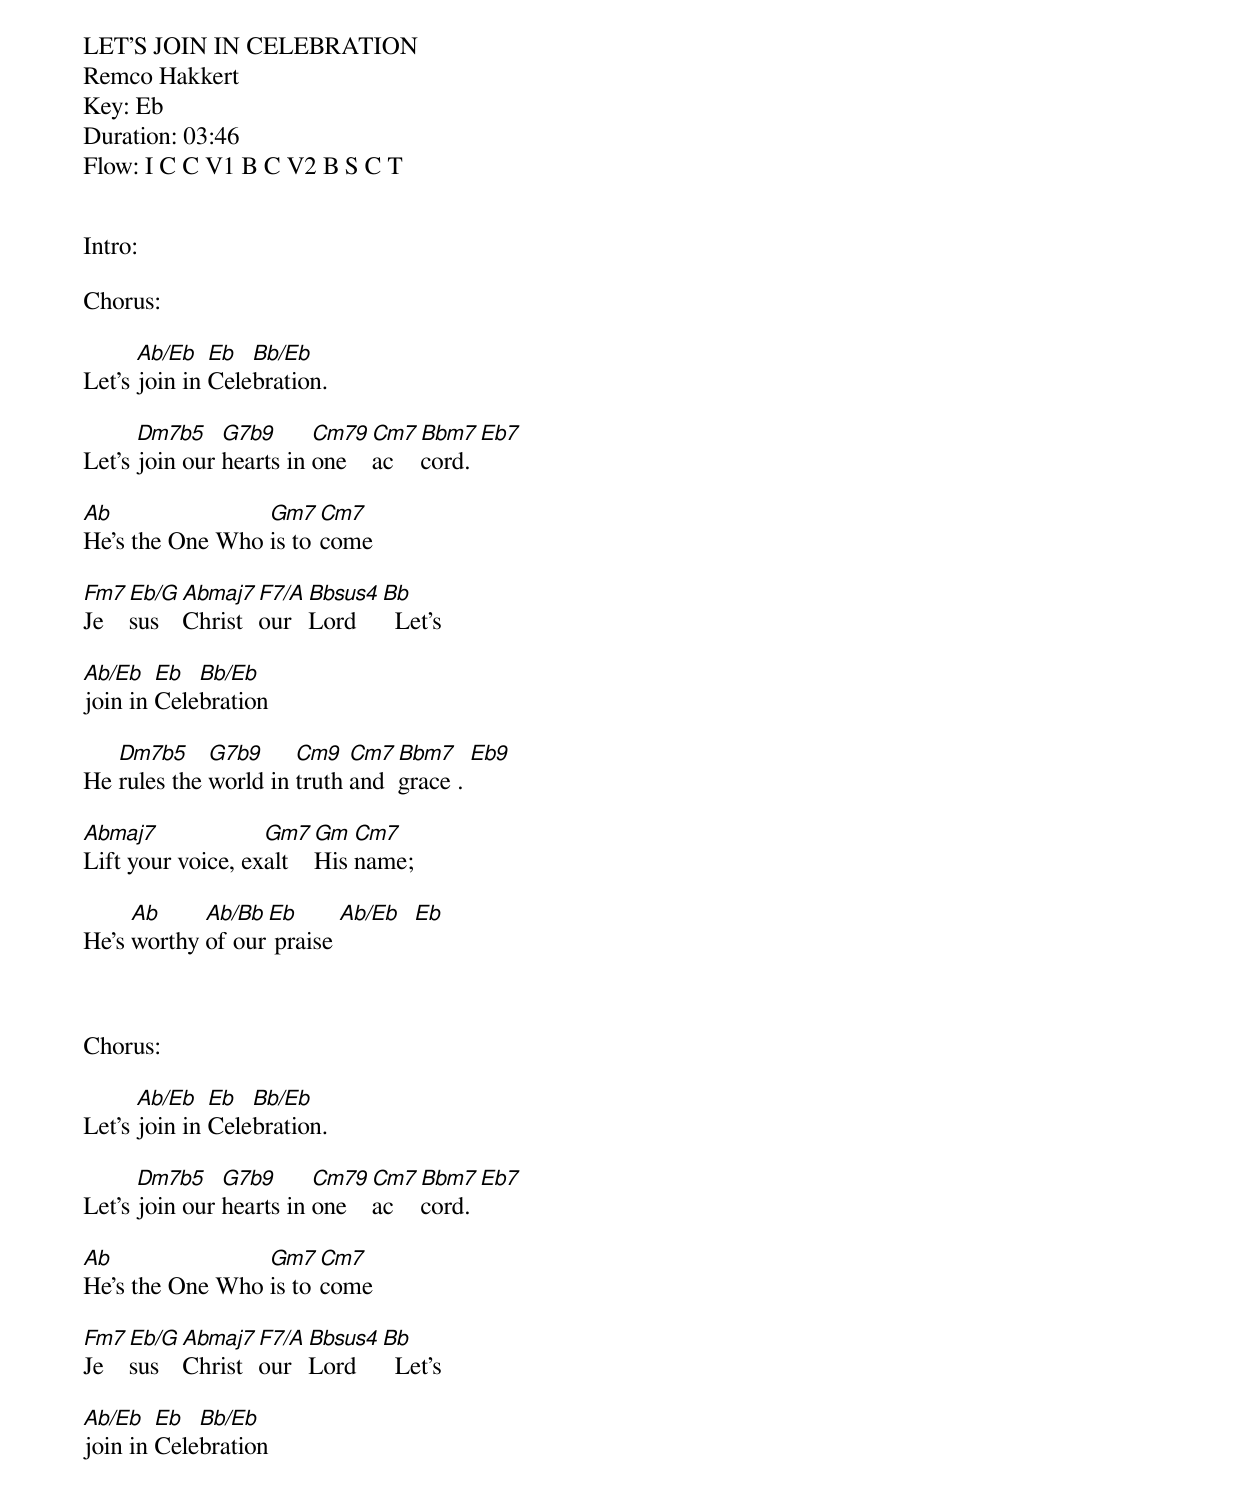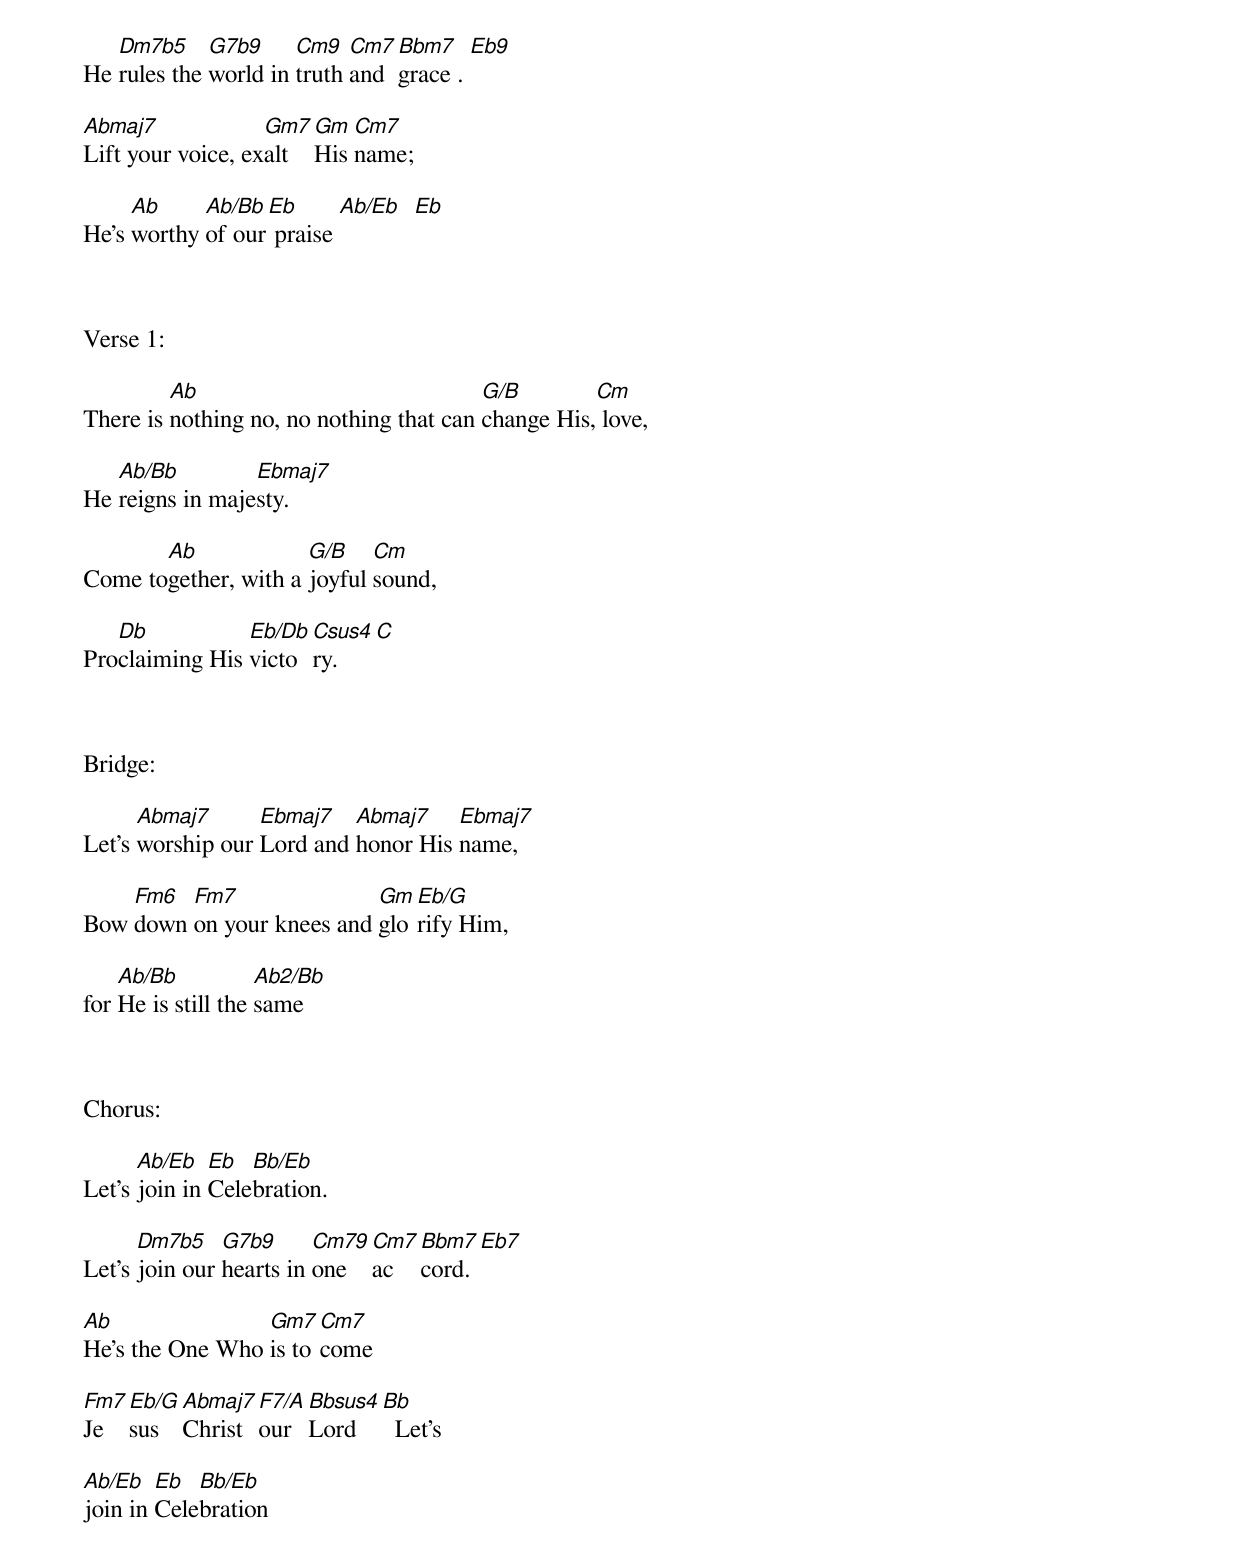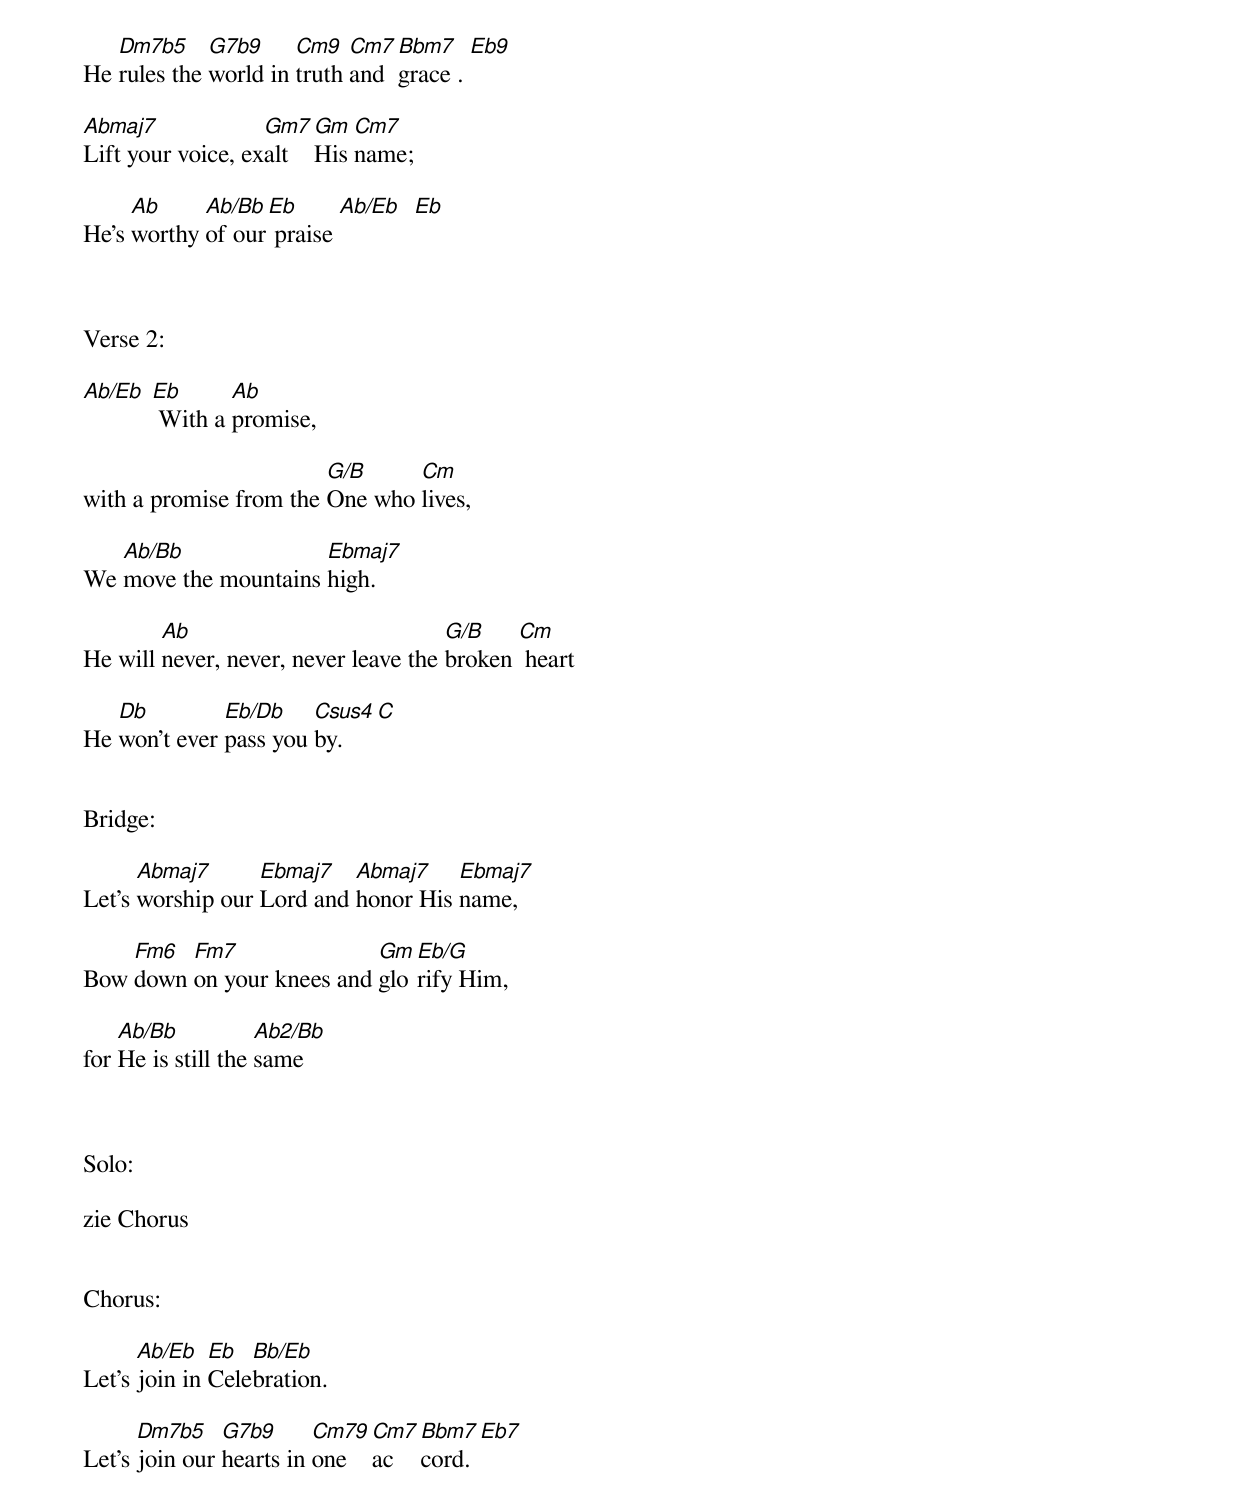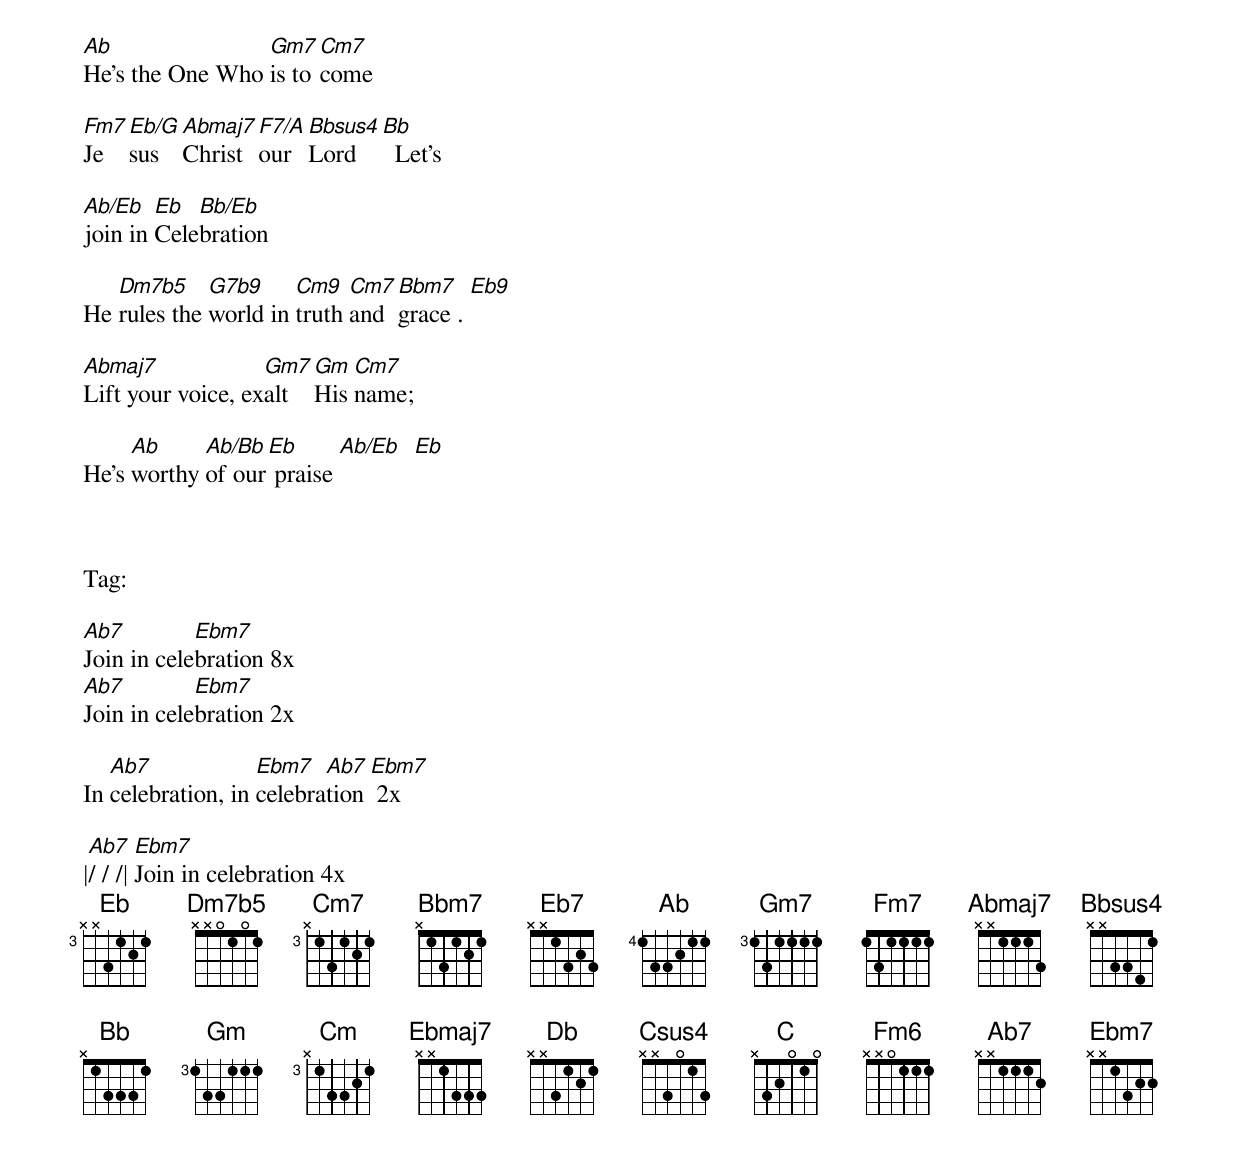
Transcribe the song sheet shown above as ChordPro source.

LET'S JOIN IN CELEBRATION
Remco Hakkert
Key: Eb
Duration: 03:46
Flow: I C C V1 B C V2 B S C T


Intro:

Chorus:

Let's [Ab/Eb]join in [Eb]Cele[Bb/Eb]bration.

Let's [Dm7b5]join our [G7b9]hearts in [Cm79]one [Cm7]ac[Bbm7]cord. [Eb7]

[Ab]He's the One Who [Gm7]is to [Cm7]come

[Fm7]Je[Eb/G]sus [Abmaj7]Christ [F7/A]our [Bbsus4]Lord [Bb]  Let's

[Ab/Eb]join in [Eb]Cele[Bb/Eb]bration

He [Dm7b5]rules the [G7b9]world in [Cm9]truth [Cm7]and [Bbm7]grace . [Eb9]

[Abmaj7]Lift your voice, ex[Gm7]alt [Gm]His [Cm7]name;

He's [Ab]worthy [Ab/Bb]of our[Eb] praise [Ab/Eb]  [Eb]



Chorus:

Let's [Ab/Eb]join in [Eb]Cele[Bb/Eb]bration.

Let's [Dm7b5]join our [G7b9]hearts in [Cm79]one [Cm7]ac[Bbm7]cord. [Eb7]

[Ab]He's the One Who [Gm7]is to [Cm7]come

[Fm7]Je[Eb/G]sus [Abmaj7]Christ [F7/A]our [Bbsus4]Lord [Bb]  Let's

[Ab/Eb]join in [Eb]Cele[Bb/Eb]bration

He [Dm7b5]rules the [G7b9]world in [Cm9]truth [Cm7]and [Bbm7]grace . [Eb9]

[Abmaj7]Lift your voice, ex[Gm7]alt [Gm]His [Cm7]name;

He's [Ab]worthy [Ab/Bb]of our[Eb] praise [Ab/Eb]  [Eb]



Verse 1:

There is [Ab]nothing no, no nothing that can [G/B]change His,[Cm] love,

He [Ab/Bb]reigns in maje[Ebmaj7]sty.

Come to[Ab]gether, with a [G/B]joyful [Cm]sound,

Pro[Db]claiming His [Eb/Db]victo[Csus4]ry.  [C]



Bridge:

Let's [Abmaj7]worship our [Ebmaj7]Lord and [Abmaj7]honor His [Ebmaj7]name,

Bow [Fm6]down [Fm7]on your knees and [Gm]glo[Eb/G]rify Him,

for [Ab/Bb]He is still the [Ab2/Bb]same



Chorus:

Let's [Ab/Eb]join in [Eb]Cele[Bb/Eb]bration.

Let's [Dm7b5]join our [G7b9]hearts in [Cm79]one [Cm7]ac[Bbm7]cord. [Eb7]

[Ab]He's the One Who [Gm7]is to [Cm7]come

[Fm7]Je[Eb/G]sus [Abmaj7]Christ [F7/A]our [Bbsus4]Lord [Bb]  Let's

[Ab/Eb]join in [Eb]Cele[Bb/Eb]bration

He [Dm7b5]rules the [G7b9]world in [Cm9]truth [Cm7]and [Bbm7]grace . [Eb9]

[Abmaj7]Lift your voice, ex[Gm7]alt [Gm]His [Cm7]name;

He's [Ab]worthy [Ab/Bb]of our[Eb] praise [Ab/Eb]  [Eb]



Verse 2:

[Ab/Eb] [Eb] With a [Ab]promise,

with a promise from the [G/B]One who [Cm]lives,

We [Ab/Bb]move the mountains [Ebmaj7]high.

He will [Ab]never, never, never leave the [G/B]broken [Cm] heart

He [Db]won’t ever [Eb/Db]pass you [Csus4]by.  [C]


Bridge:

Let's [Abmaj7]worship our [Ebmaj7]Lord and [Abmaj7]honor His [Ebmaj7]name,

Bow [Fm6]down [Fm7]on your knees and [Gm]glo[Eb/G]rify Him,

for [Ab/Bb]He is still the [Ab2/Bb]same



Solo:

zie Chorus


Chorus:

Let's [Ab/Eb]join in [Eb]Cele[Bb/Eb]bration.

Let's [Dm7b5]join our [G7b9]hearts in [Cm79]one [Cm7]ac[Bbm7]cord. [Eb7]

[Ab]He's the One Who [Gm7]is to [Cm7]come

[Fm7]Je[Eb/G]sus [Abmaj7]Christ [F7/A]our [Bbsus4]Lord [Bb]  Let's

[Ab/Eb]join in [Eb]Cele[Bb/Eb]bration

He [Dm7b5]rules the [G7b9]world in [Cm9]truth [Cm7]and [Bbm7]grace . [Eb9]

[Abmaj7]Lift your voice, ex[Gm7]alt [Gm]His [Cm7]name;

He's [Ab]worthy [Ab/Bb]of our[Eb] praise [Ab/Eb]  [Eb]



Tag:

[Ab7]Join in cele[Ebm7]bration 8x
[Ab7]Join in cele[Ebm7]bration 2x

In [Ab7]celebration, in [Ebm7]celebra[Ab7]tion [Ebm7] 2x

|[Ab7]/ / /| [Ebm7]Join in celebration 4x
